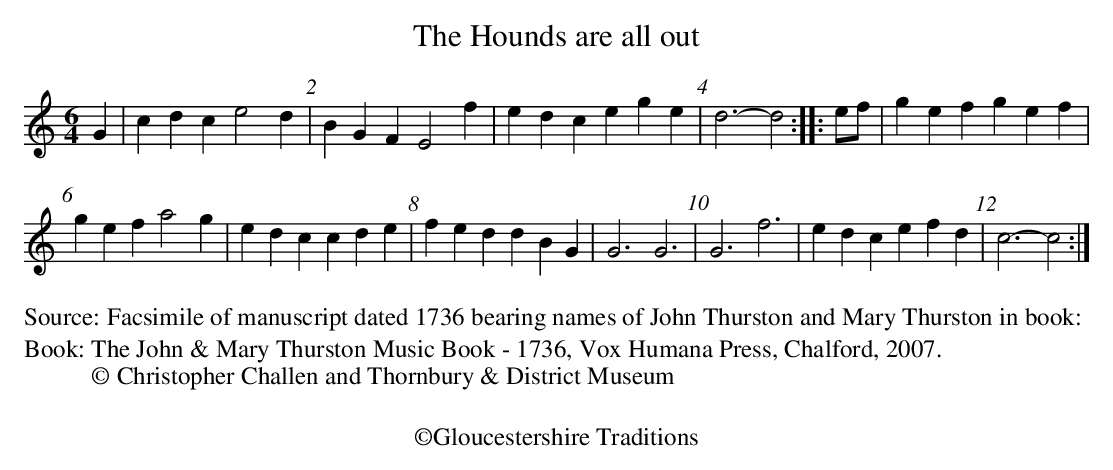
X:1
T:Hounds are all out, The
M:6/4
L:1/4
K:C
G|cdc e2d | BGF E2f | edc ege | d3-d2::e/f/ |gefgef |
gefa2g | edccde | fed dBG | G3G3 | G3f3 |edc efd | c3-c2:|
